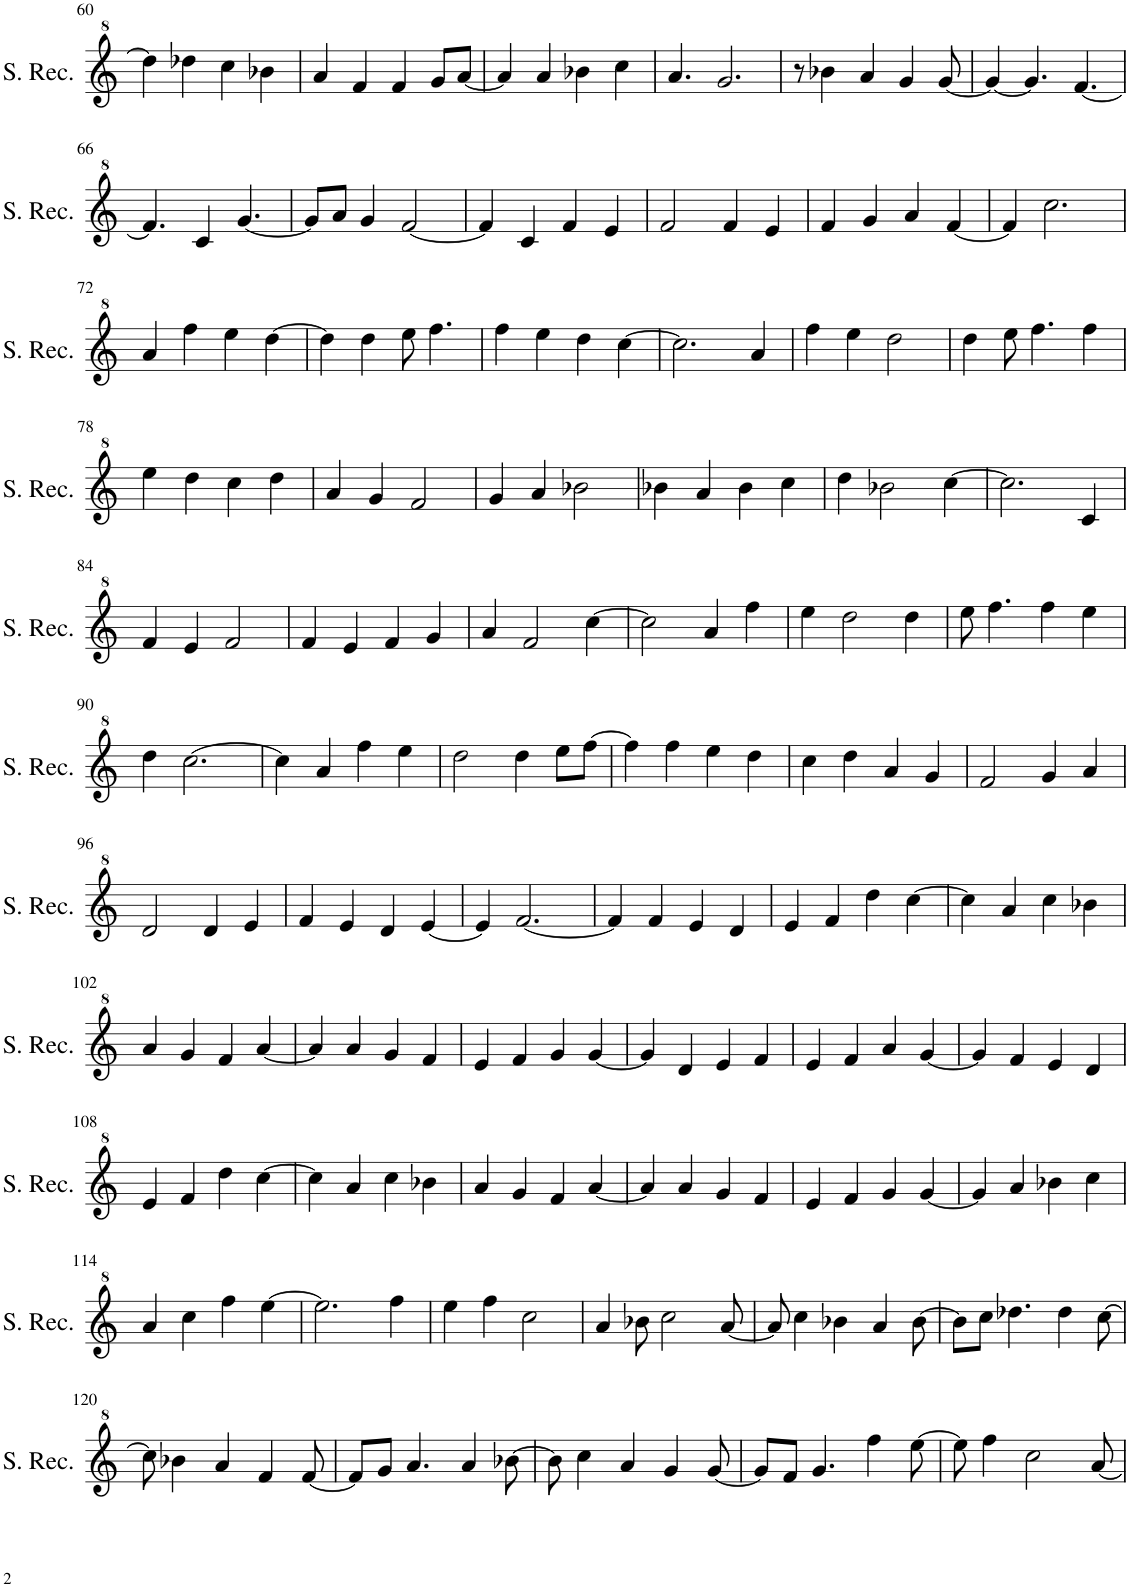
**kern
*part1
*staff1
*I"Soprano Recorder
*I'S. Rec.
!!LO:PB:g=z
*clefG^2
*k[]
*M4/4
=60
4ddd-\]
4ddd-X\
4ccc\
4bb-X\
=61
4aa/
4ff/
4ff/
8gg/L
[8aa/J
=62
4aa/]
4aa/
4bb-X\
4ccc\
=63
4.aa/
[8%5gg/
=64
8r
8gg/]
4bb-X\
4aa/
4gg/
[8gg/
=65
4gg/_
4.gg/]
[4.ff/
!!LO:LB:g=z
=66
4.ff/]
4cc/
[4.gg/
=67
8gg/L]
8aa/J
4gg/
[2ff/
=68
4ff/]
4cc/
4ff/
4ee/
=69
2ff/
4ff/
4ee/
=70
4ff/
4gg/
4aa/
[4ff/
=71
4ff/]
2.ccc\
!!LO:LB:g=z
=72
4aa/
4fff\
4eee\
[4ddd\
=73
4ddd\]
4ddd\
8eee\
4.fff\
=74
4fff\
4eee\
4ddd\
[4ccc\
=75
2.ccc\]
4aa/
=76
4fff\
4eee\
2ddd\
=77
4ddd\
8eee\
4.fff\
4fff\
!!LO:LB:g=z
=78
4eee\
4ddd\
4ccc\
4ddd\
=79
4aa/
4gg/
2ff/
=80
4gg/
4aa/
2bb-X\
=81
4bb-X\
4aa/
4bb-\
4ccc\
=82
4ddd\
2bb-X\
[4ccc\
=83
2.ccc\]
4cc/
!!LO:LB:g=z
=84
4ff/
4ee/
2ff/
=85
4ff/
4ee/
4ff/
4gg/
=86
4aa/
2ff/
[4ccc\
=87
2ccc\]
4aa/
4fff\
=88
4eee\
2ddd\
4ddd\
=89
8eee\
4.fff\
4fff\
4eee\
!!LO:LB:g=z
=90
4ddd\
[2.ccc\
=91
4ccc\]
4aa/
4fff\
4eee\
=92
2ddd\
4ddd\
8eee\L
[8fff\J
=93
4fff\]
4fff\
4eee\
4ddd\
=94
4ccc\
4ddd\
4aa/
4gg/
=95
2ff/
4gg/
4aa/
!!LO:LB:g=z
=96
2dd/
4dd/
4ee/
=97
4ff/
4ee/
4dd/
[4ee/
=98
4ee/]
[2.ff/
=99
4ff/]
4ff/
4ee/
4dd/
=100
4ee/
4ff/
4ddd\
[4ccc\
=101
4ccc\]
4aa/
4ccc\
4bb-X\
!!LO:LB:g=z
=102
4aa/
4gg/
4ff/
[4aa/
=103
4aa/]
4aa/
4gg/
4ff/
=104
4ee/
4ff/
4gg/
[4gg/
=105
4gg/]
4dd/
4ee/
4ff/
=106
4ee/
4ff/
4aa/
[4gg/
=107
4gg/]
4ff/
4ee/
4dd/
!!LO:LB:g=z
=108
4ee/
4ff/
4ddd\
[4ccc\
=109
4ccc\]
4aa/
4ccc\
4bb-X\
=110
4aa/
4gg/
4ff/
[4aa/
=111
4aa/]
4aa/
4gg/
4ff/
=112
4ee/
4ff/
4gg/
[4gg/
=113
4gg/]
4aa/
4bb-X\
4ccc\
!!LO:LB:g=z
=114
4aa/
4ccc\
4fff\
[4eee\
=115
2.eee\]
4fff\
=116
4eee\
4fff\
2ccc\
=117
4aa/
8bb-X\
2ccc\
[8aa/
=118
8aa/]
4ccc\
4bb-X\
4aa/
[8bb-\
=119
8bb-\L]
8ccc\J
4.ddd-X\
4ddd-\
[8ccc\
!!LO:LB:g=z
=120
8ccc\]
4bb-X\
4aa/
4ff/
[8ff/
=121
8ff/L]
8gg/J
4.aa/
4aa/
[8bb-X\
=122
8bb-\]
4ccc\
4aa/
4gg/
[8gg/
=123
8gg/L]
8ff/J
4.gg/
4fff\
[8eee\
=124
8eee\]
4fff\
2ccc\
[8aa/
=
*-
